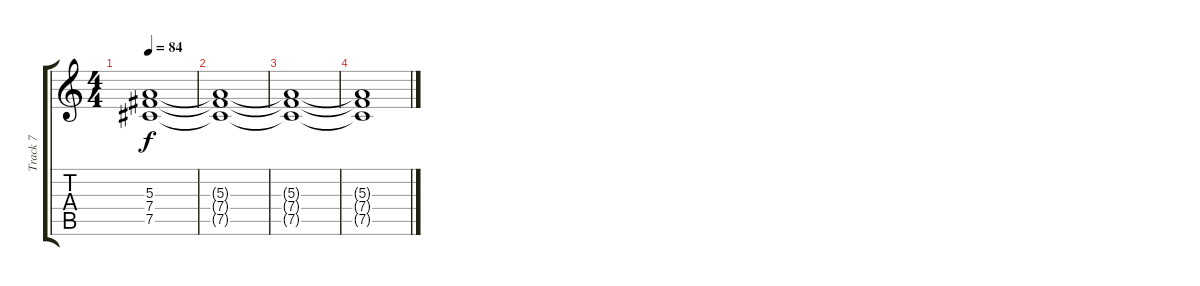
\track ("Track 7" "Track 7") {instrument distortionguitar}
\staff {score tabs}
\tuning (Db4 Ab3 E3 B2 Gb2 Db2) {hide}
\ts (4 4)
\tempo 84
\clef g2
\ks c
(5.3{t} 7.4{t} 7.5{t}).1{dy f} |
(5.3{t} 7.4{t} 7.5{t}).1 |
(5.3{t} 7.4{t} 7.5{t}).1 |
(5.3{t} 7.4{t} 7.5{t}).1
